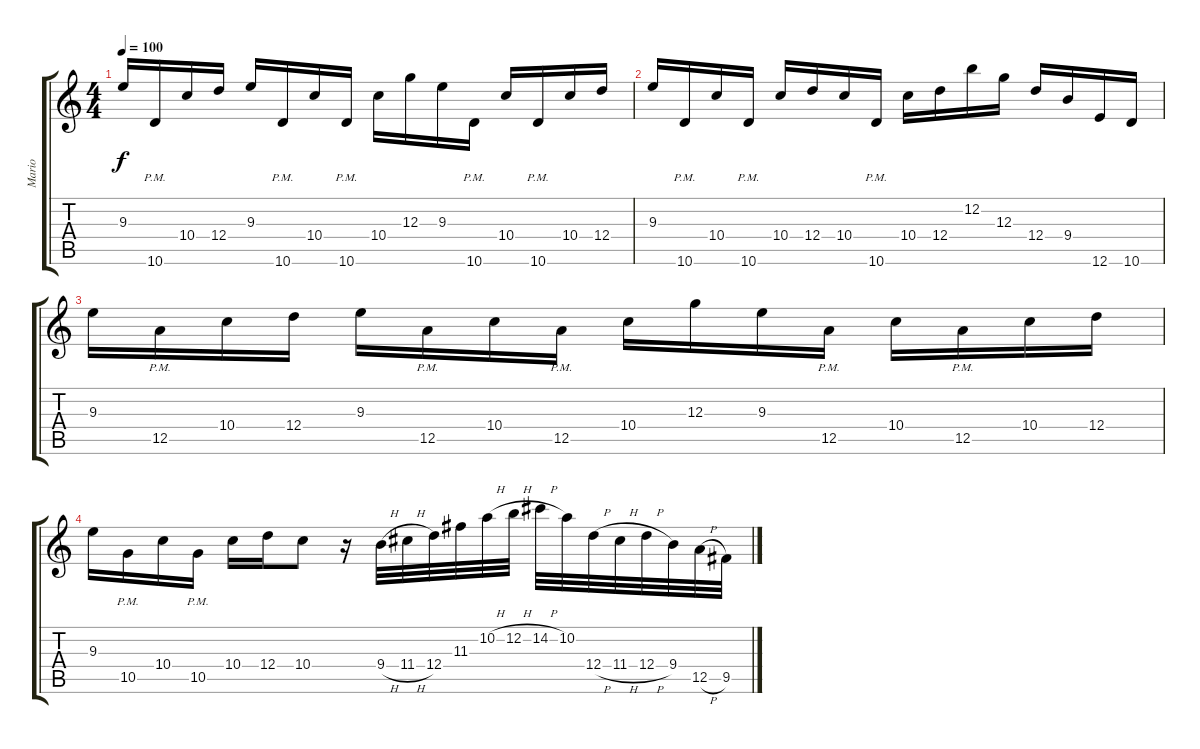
\track ("Mario" "Mario") {instrument distortionguitar}
\staff {score tabs}
\tuning (E4 B3 G3 D3 A2 E2) {hide}
\ts (4 4)
\tempo 100
\clef g2
\ks c
9.3.16{dy f} 10.6{pm}.16 10.4.16 12.4.16 9.3.16 10.6{pm}.16 10.4.16 10.6{pm}.16 10.4.16 12.3.16 9.3.16 10.6{pm}.16 10.4.16 10.6{pm}.16 10.4.16 12.4.16 |
9.3.16 10.6{pm}.16 10.4.16 10.6{pm}.16 10.4.16 12.4.16 10.4.16 10.6{pm}.16 10.4.16 12.4.16 12.2.16 12.3.16 12.4.16 9.4.16 12.6.16 10.6.16 |
9.3.16 12.5{pm}.16 10.4.16 12.4.16 9.3.16 12.5{pm}.16 10.4.16 12.5{pm}.16 10.4.16 12.3.16 9.3.16 12.5{pm}.16 10.4.16 12.5{pm}.16 10.4.16 12.4.16 |
9.3.16 10.5{pm}.16 10.4.16 10.5{pm}.16 10.4.16 12.4.16 10.4.8 r.16 9.4{h}.32 11.4{h}.32 12.4.32 11.3.32 10.2{h}.32 12.2{h}.32 14.2{h}.32 10.2.32 12.4{h}.32 11.4{h}.32 12.4{h}.32 9.4.32 12.5{h}.32 9.5.32
